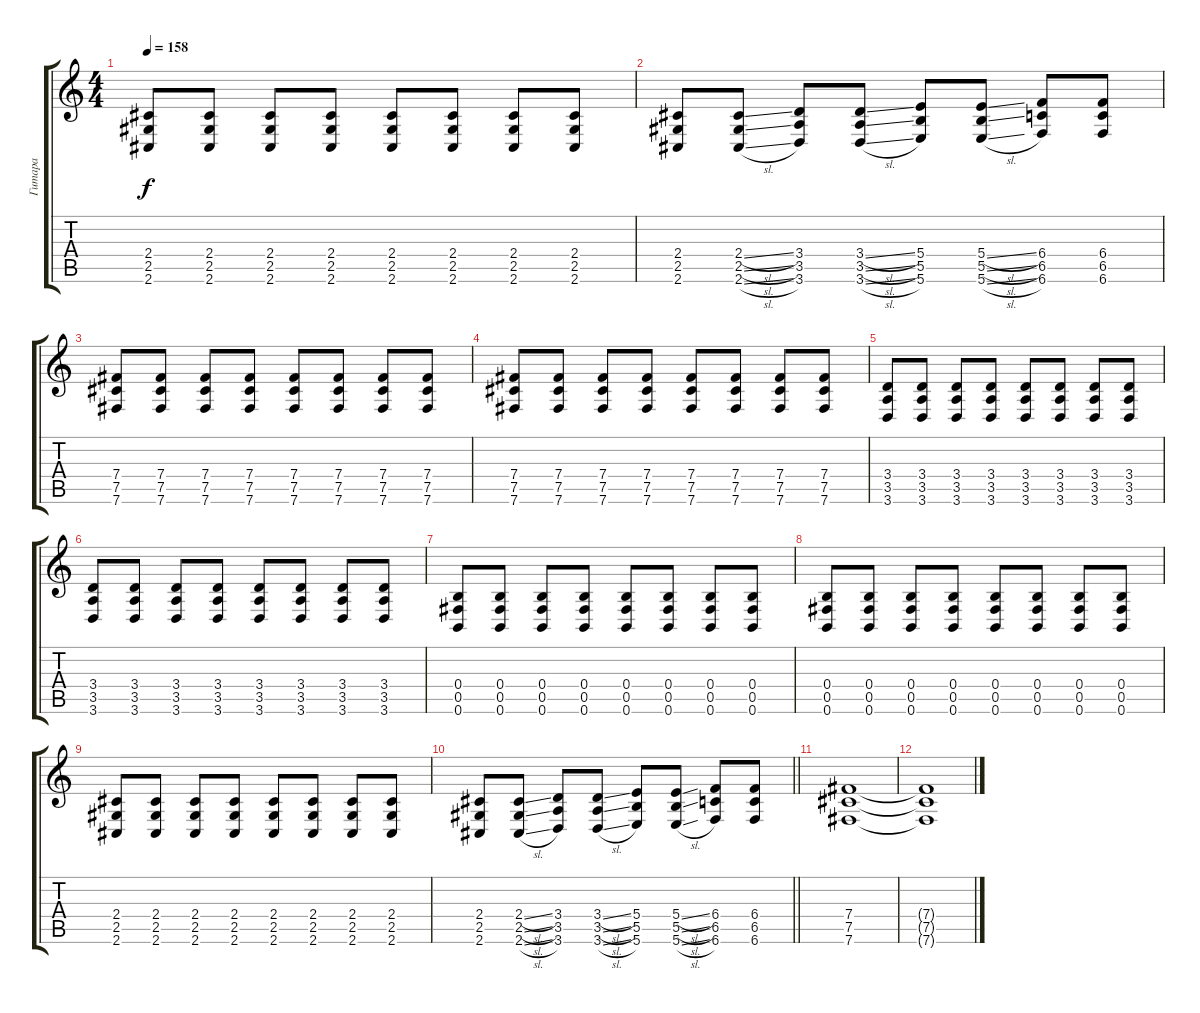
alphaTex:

\track ("Гитара" "Гитара") {instrument distortionguitar}
\staff {score tabs}
\tuning (Db4 Ab3 E3 B2 Gb2 B1) {hide}
\ts (4 4)
\tempo 158
\clef g2
\ks c
(2.4 2.5 2.6).8{dy f} (2.4 2.5 2.6).8 (2.4 2.5 2.6).8 (2.4 2.5 2.6).8 (2.4 2.5 2.6).8 (2.4 2.5 2.6).8 (2.4 2.5 2.6).8 (2.4 2.5 2.6).8 |
(2.4 2.5 2.6).8 (2.4{sl} 2.5{sl} 2.6{sl}).8 (3.4 3.5 3.6).8 (3.4{sl} 3.5{sl} 3.6{sl}).8 (5.4 5.5 5.6).8 (5.4{sl} 5.5{sl} 5.6{sl}).8 (6.4 6.5 6.6).8 (6.4 6.5 6.6).8 |
(7.4 7.5 7.6).8 (7.4 7.5 7.6).8 (7.4 7.5 7.6).8 (7.4 7.5 7.6).8 (7.4 7.5 7.6).8 (7.4 7.5 7.6).8 (7.4 7.5 7.6).8 (7.4 7.5 7.6).8 |
(7.4 7.5 7.6).8 (7.4 7.5 7.6).8 (7.4 7.5 7.6).8 (7.4 7.5 7.6).8 (7.4 7.5 7.6).8 (7.4 7.5 7.6).8 (7.4 7.5 7.6).8 (7.4 7.5 7.6).8 |
(3.4 3.5 3.6).8 (3.4 3.5 3.6).8 (3.4 3.5 3.6).8 (3.4 3.5 3.6).8 (3.4 3.5 3.6).8 (3.4 3.5 3.6).8 (3.4 3.5 3.6).8 (3.4 3.5 3.6).8 |
(3.4 3.5 3.6).8 (3.4 3.5 3.6).8 (3.4 3.5 3.6).8 (3.4 3.5 3.6).8 (3.4 3.5 3.6).8 (3.4 3.5 3.6).8 (3.4 3.5 3.6).8 (3.4 3.5 3.6).8 |
(0.4 0.5 0.6).8 (0.4 0.5 0.6).8 (0.4 0.5 0.6).8 (0.4 0.5 0.6).8 (0.4 0.5 0.6).8 (0.4 0.5 0.6).8 (0.4 0.5 0.6).8 (0.4 0.5 0.6).8 |
(0.4 0.5 0.6).8 (0.4 0.5 0.6).8 (0.4 0.5 0.6).8 (0.4 0.5 0.6).8 (0.4 0.5 0.6).8 (0.4 0.5 0.6).8 (0.4 0.5 0.6).8 (0.4 0.5 0.6).8 |
(2.4 2.5 2.6).8 (2.4 2.5 2.6).8 (2.4 2.5 2.6).8 (2.4 2.5 2.6).8 (2.4 2.5 2.6).8 (2.4 2.5 2.6).8 (2.4 2.5 2.6).8 (2.4 2.5 2.6).8 |
\barLineRight lightlight
(2.4 2.5 2.6).8 (2.4{sl} 2.5{sl} 2.6{sl}).8 (3.4 3.5 3.6).8 (3.4{sl} 3.5{sl} 3.6{sl}).8 (5.4 5.5 5.6).8 (5.4{sl} 5.5{sl} 5.6{sl}).8 (6.4 6.5 6.6).8 (6.4 6.5 6.6).8 |
(7.4 7.5 7.6).1 |
(7.4{t} 7.5{t} 7.6{t}).1
